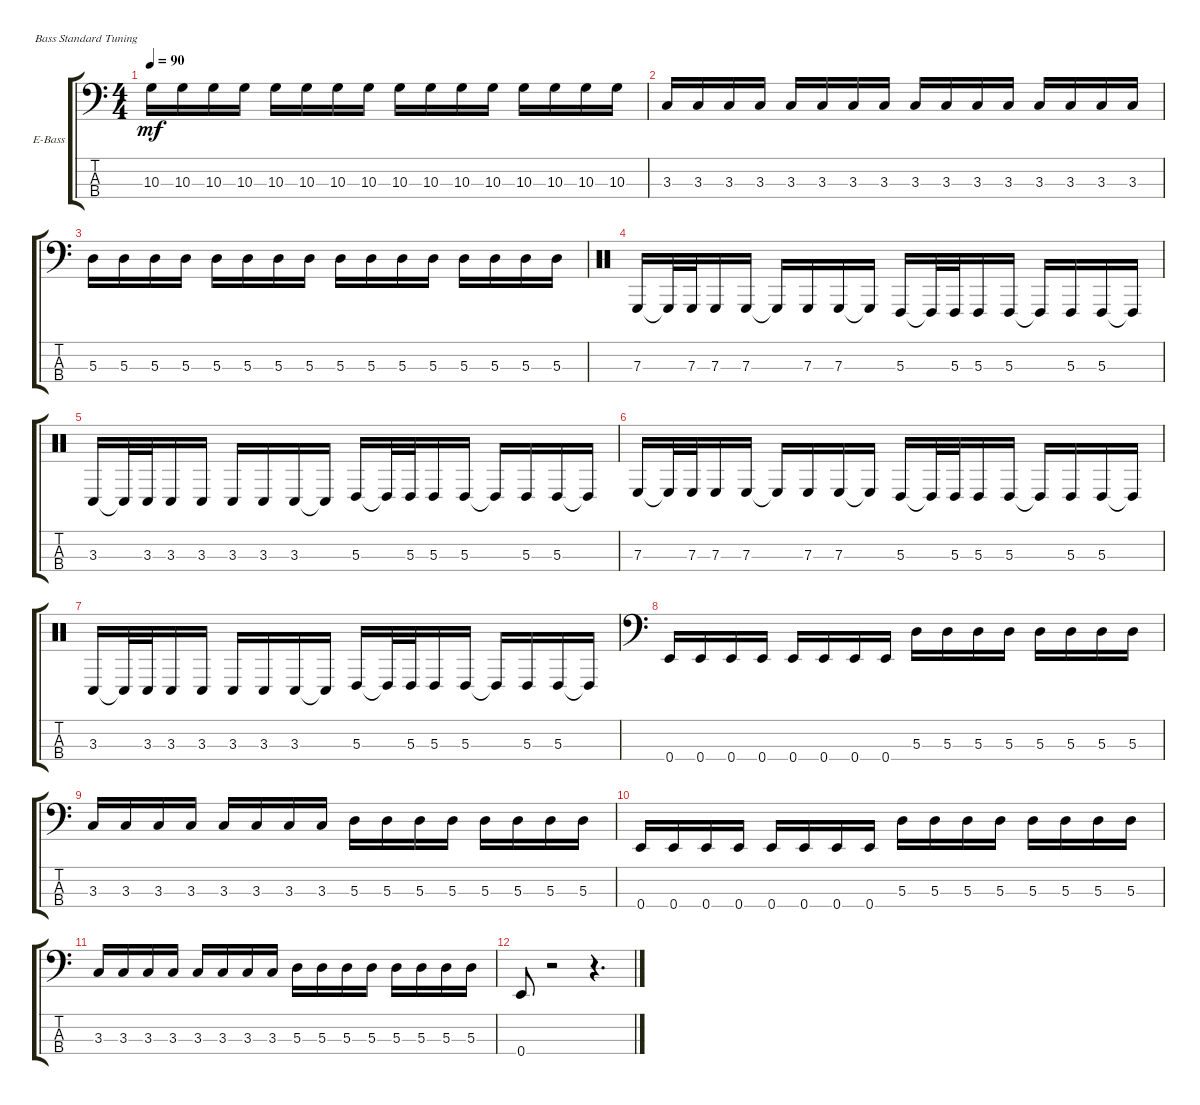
\defaultSystemsLayout 4
\bracketExtendMode groupsimilarinstruments
\firstSystemTrackNameOrientation horizontal
\otherSystemsTrackNameOrientation horizontal
\track ("Electric Bass" "E-Bass") {instrument electricbassfinger}
\staff {score tabs}
\tuning (G2 D2 A1 E1)
\ts (4 4)
\tempo 90
\clef f4
\ks c
10.3.16{dy mf} 10.3.16 10.3.16 10.3.16 10.3.16 10.3.16 10.3.16 10.3.16 10.3.16 10.3.16 10.3.16 10.3.16 10.3.16 10.3.16 10.3.16 10.3.16 |
3.3.16 3.3.16 3.3.16 3.3.16 3.3.16 3.3.16 3.3.16 3.3.16 3.3.16 3.3.16 3.3.16 3.3.16 3.3.16 3.3.16 3.3.16 3.3.16 |
5.3.16 5.3.16 5.3.16 5.3.16 5.3.16 5.3.16 5.3.16 5.3.16 5.3.16 5.3.16 5.3.16 5.3.16 5.3.16 5.3.16 5.3.16 5.3.16 |
\clef neutral
7.3.16 7.3{t}.32 7.3.32 7.3.16 7.3.16 7.3{t}.16 7.3.16 7.3.16 7.3{t}.16 5.3.16 5.3{t}.32 5.3.32 5.3.16 5.3.16 5.3{t}.16 5.3.16 5.3.16 5.3{t}.16 |
3.3.16 3.3{t}.32 3.3.32 3.3.16 3.3.16 3.3.16 3.3.16 3.3.16 3.3{t}.16 5.3.16 5.3{t}.32 5.3.32 5.3.16 5.3.16 5.3{t}.16 5.3.16 5.3.16 5.3{t}.16 |
7.3.16 7.3{t}.32 7.3.32 7.3.16 7.3.16 7.3{t}.16 7.3.16 7.3.16 7.3{t}.16 5.3.16 5.3{t}.32 5.3.32 5.3.16 5.3.16 5.3{t}.16 5.3.16 5.3.16 5.3{t}.16 |
3.3.16 3.3{t}.32 3.3.32 3.3.16 3.3.16 3.3.16 3.3.16 3.3.16 3.3{t}.16 5.3.16 5.3{t}.32 5.3.32 5.3.16 5.3.16 5.3{t}.16 5.3.16 5.3.16 5.3{t}.16 |
\clef f4
0.4.16 0.4.16 0.4.16 0.4.16 0.4.16 0.4.16 0.4.16 0.4.16 5.3.16 5.3.16 5.3.16 5.3.16 5.3.16 5.3.16 5.3.16 5.3.16 |
3.3.16 3.3.16 3.3.16 3.3.16 3.3.16 3.3.16 3.3.16 3.3.16 5.3.16 5.3.16 5.3.16 5.3.16 5.3.16 5.3.16 5.3.16 5.3.16 |
0.4.16 0.4.16 0.4.16 0.4.16 0.4.16 0.4.16 0.4.16 0.4.16 5.3.16 5.3.16 5.3.16 5.3.16 5.3.16 5.3.16 5.3.16 5.3.16 |
3.3.16 3.3.16 3.3.16 3.3.16 3.3.16 3.3.16 3.3.16 3.3.16 5.3.16 5.3.16 5.3.16 5.3.16 5.3.16 5.3.16 5.3.16 5.3.16 |
0.4.8 r.2 r.4{d}
